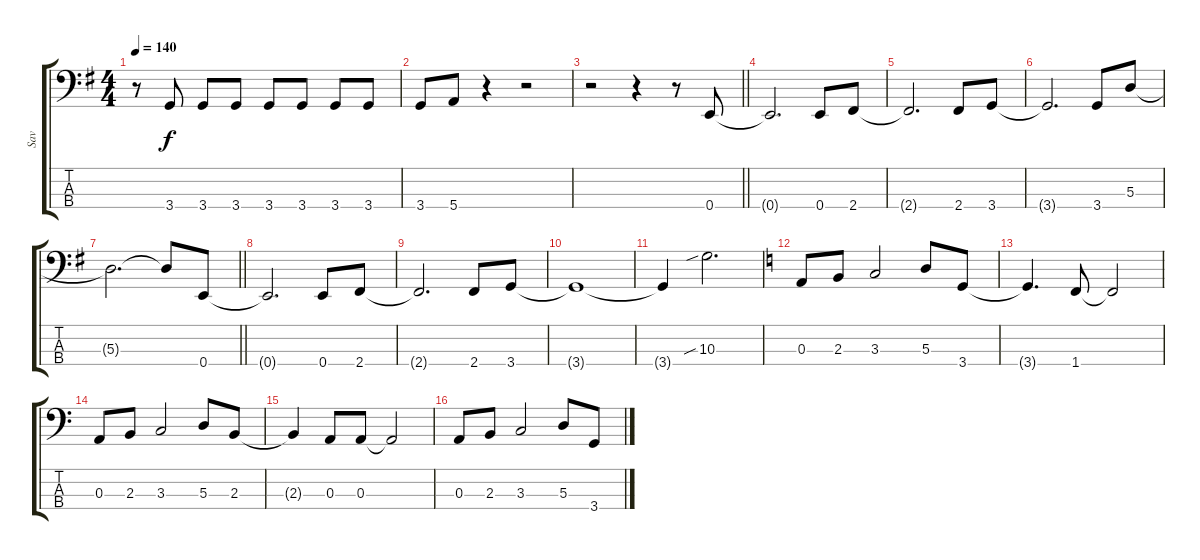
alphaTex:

\track ("Sav" "Sav") {instrument electricbasspick}
\staff {score tabs}
\tuning (G2 D2 A1 E1) {hide}
\ts (4 4)
\tempo 140
\clef f4
\ks g
r.8{dy f} 3.4.8 3.4.8 3.4.8 3.4.8 3.4.8 3.4.8 3.4.8 |
3.4.8 5.4.8 r.4 r.2 |
\barLineRight lightlight
r.2 r.4 r.8 0.4.8 |
0.4{t}.2{d} 0.4.8 2.4.8 |
2.4{t}.2{d} 2.4.8 3.4.8 |
3.4{t}.2{d} 3.4.8 5.3.8 |
\barLineRight lightlight
5.3{t}.2{d} 5.3{t}.8 0.4.8 |
0.4{t}.2{d} 0.4.8 2.4.8 |
2.4{t}.2{d} 2.4.8 3.4.8 |
3.4{t}.1 |
3.4{t}.4 10.3{sib}.2{d} |
\ks c
0.3.8 2.3.8 3.3.2 5.3.8 3.4.8 |
3.4{t}.4{d} 1.4.8 1.4{t}.2 |
0.3.8 2.3.8 3.3.2 5.3.8 2.3.8 |
2.3{t}.4 0.3.8 0.3.8 0.3{t}.2 |
0.3.8 2.3.8 3.3.2 5.3.8 3.4.8
